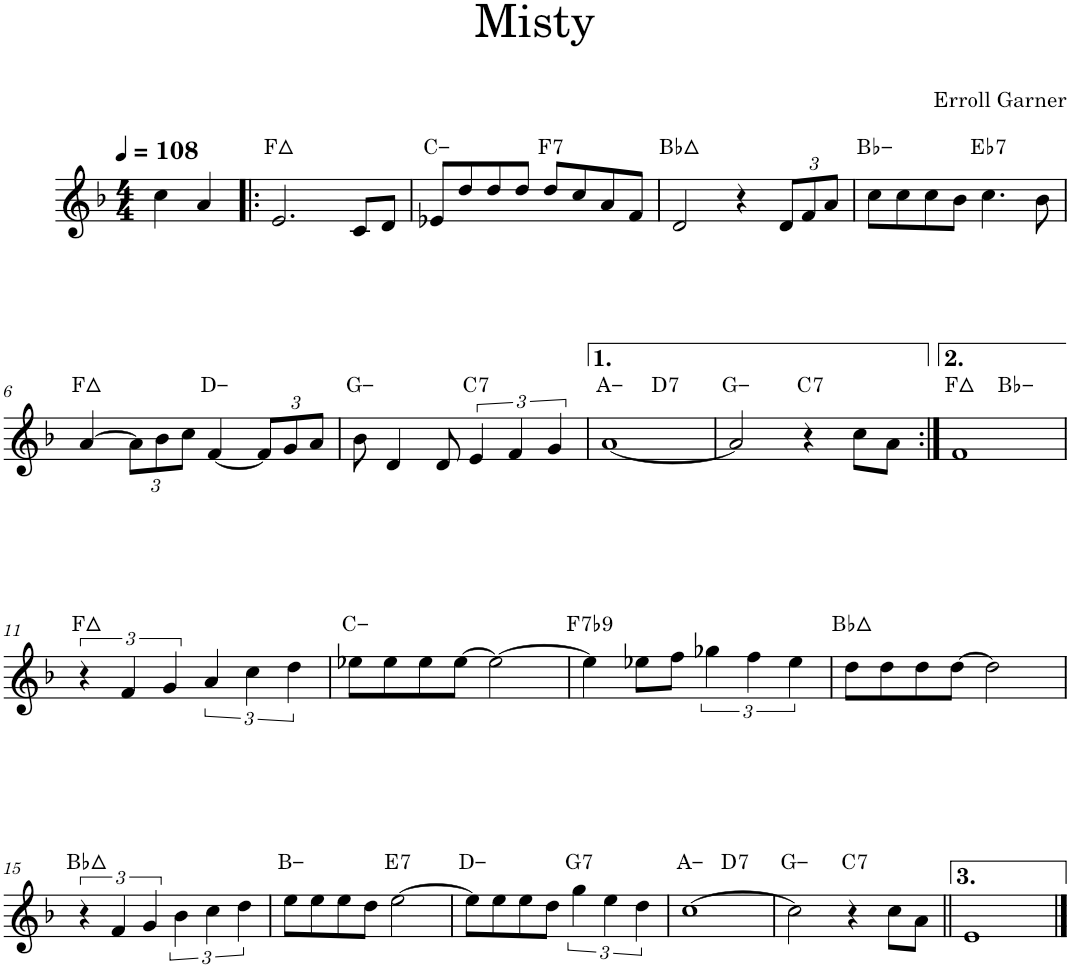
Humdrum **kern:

**kern	**harte
*part1	*part1
*staff1	*
*I"Tenor Saxophone	*
*I'T. Sax.	*
*clefG2	*
*Trd8c14	*
*k[b-]	*
*M4/4	*
*MM108	*
=1	=1
4cc\	.
4a/	.
=2!|:	=2!|:
2.e/	F:maj
8c/L	.
8d/J	.
=3	=3
8e-X/L	C:min
8dd/	.
8dd/	.
8dd/J	.
!	!LO:H:kt=7
8dd/L	F:7
8cc/	.
8a/	.
8f/J	.
=4	=4
2d/	Bb:maj
4r	.
*Xbrackettup	*
12d/L	.
12f/	.
12a/J	.
=5	=5
8cc\L	Bb:min
8cc\	.
8cc\	.
8b-\J	.
!	!LO:H:kt=7
4.cc\	Eb:7
8b-\	.
!!LO:LB:g=z
=6	=6
[4a/	F:maj
12a\L]	.
12b-\	.
12cc\J	.
[4f/	D:min
12f/L]	.
12g/	.
12a/J	.
=7	=7
8b-\	G:min
4d/	.
8d/	.
*brackettup	*
!	!LO:H:kt=7
6e/	C:7
6f/	.
6g/	.
=8	=8
*^	*
[1a	2ryy	A:min
!	!	!LO:H:kt=7
.	2ryy	D:7
*v	*v	*
=9	=9
2a/]	G:min
!	!LO:H:kt=7
4r	C:7
8cc\L	.
8a\J	.
=10:|!	=10:|!
*^	*
1f	2ryy	F:maj
.	2ryy	Bb:min
*v	*v	*
!!LO:LB:g=z
=11	=11
6r	F:maj
6f/	.
6g/	.
6a/	.
6cc\	.
6dd\	.
=12	=12
8ee-X\L	C:min
8ee-\	.
8ee-\	.
[8ee-\J	.
2ee-\_	.
=13	=13
!	!LO:H:kt=7
4ee-\]	F:7(b9)
8ee-X\L	.
8ff\J	.
6gg-X\	.
6ff\	.
6ee-\	.
=14	=14
8dd\L	Bb:maj
8dd\	.
8dd\	.
[8dd\J	.
2dd\]	.
!!LO:LB:g=z
=15	=15
6r	Bb:maj
6f/	.
6g/	.
6b-\	.
6cc\	.
6dd\	.
=16	=16
8ee\L	B:min
8ee\	.
8ee\	.
8dd\J	.
!	!LO:H:kt=7
[2ee\	E:7
=17	=17
8ee\L]	D:min
8ee\	.
8ee\	.
8dd\J	.
!	!LO:H:kt=7
6gg\	G:7
6ee\	.
6dd\	.
=18	=18
*^	*
[1cc	2ryy	A:min
!	!	!LO:H:kt=7
.	2ryy	D:7
*v	*v	*
=19	=19
2cc\]	G:min
!	!LO:H:kt=7
4r	C:7
8cc\L	.
8a\J	.
=20||	=20||
1e	.
==	==
*-	*-
